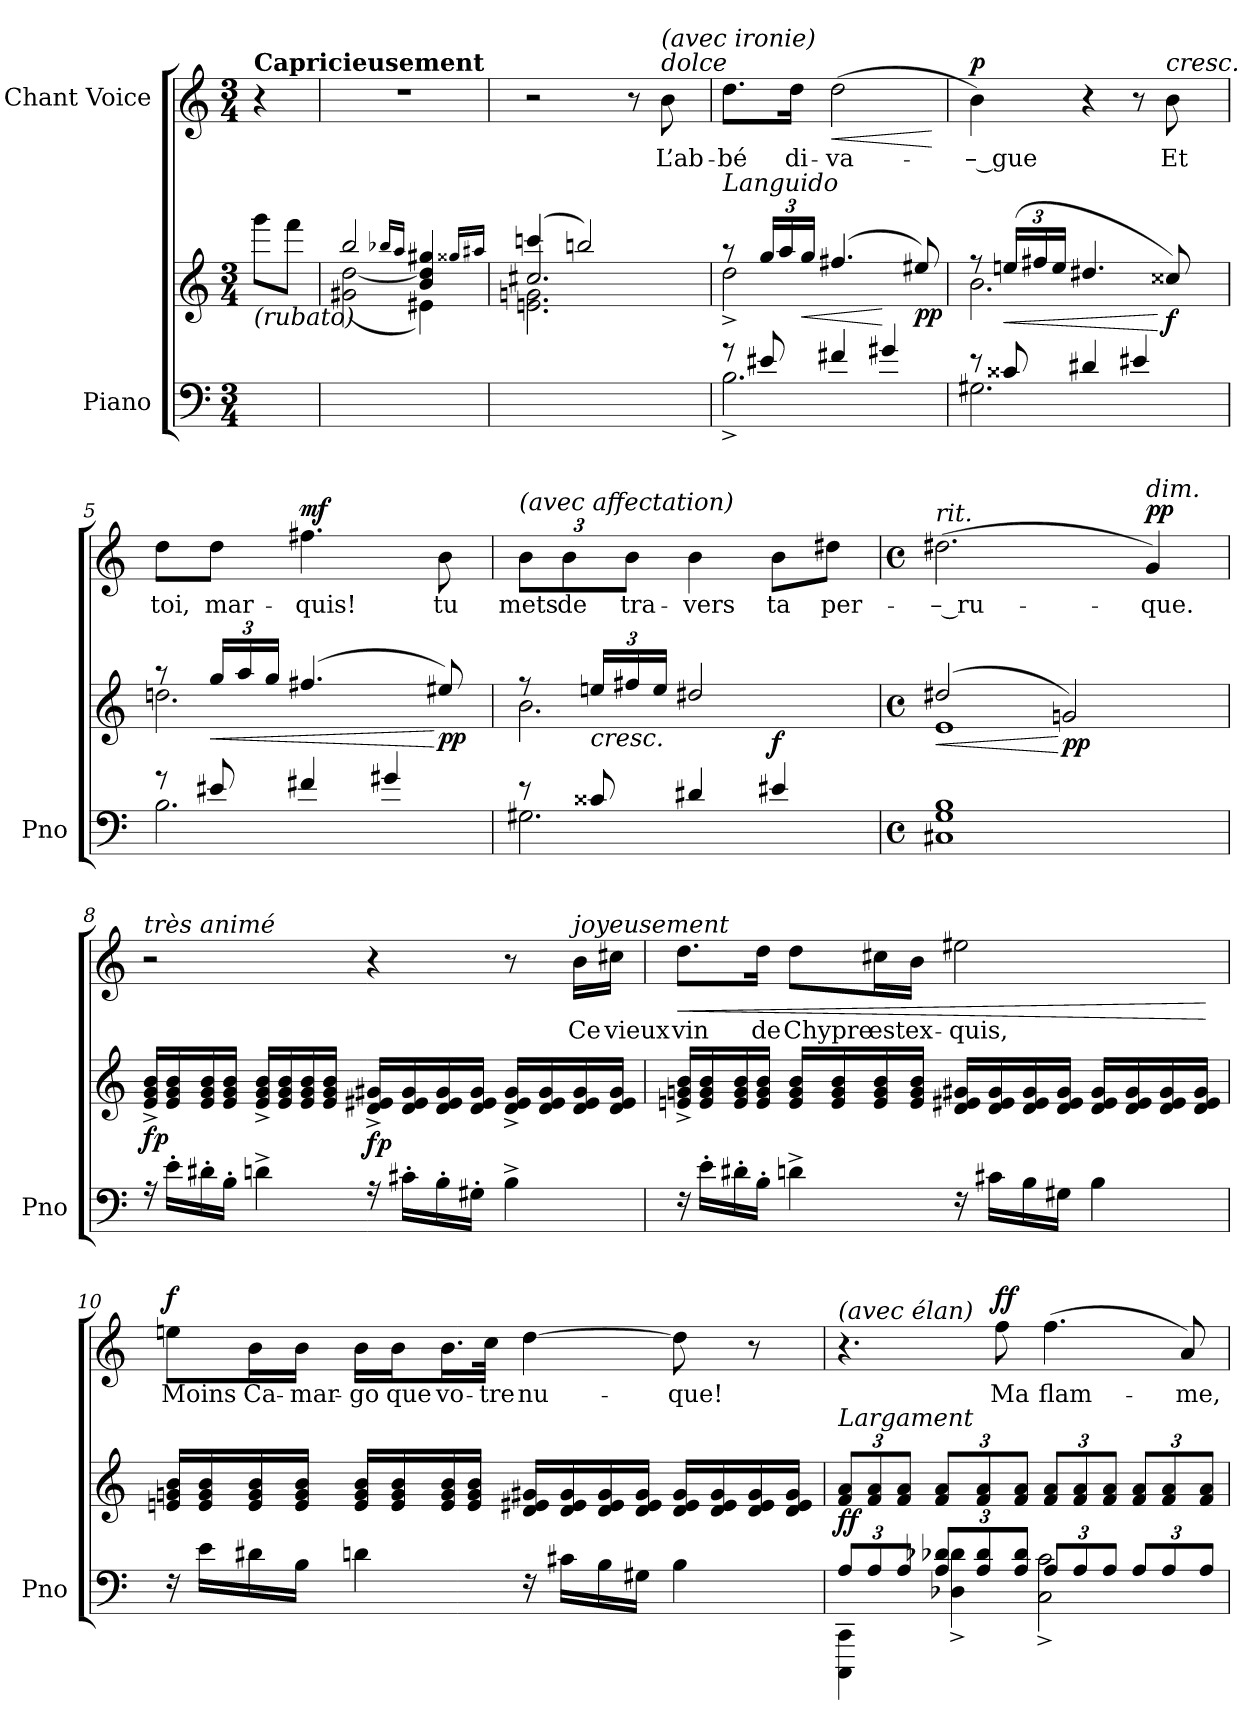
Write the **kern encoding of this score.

**kern	**kern	**dynam	**kern	**text	**dynam
*part2	*part2	*part2	*part1	*part1	*part1
*staff3	*staff2	*staff2/3	*staff1	*staff1	*staff1
*I"Piano	*	*	*I"Chant Voice	*	*
*I'Pno	*	*	*	*	*
*clefF4	*clefG2	*	*clefG2	*	*
*k[]	*k[]	*	*k[]	*	*
*M3/4	*M3/4	*	*M3/4	*	*
=	=	=	=	=	=
!	!	!	!LO:TX:a:B:t=Capricieusement	!	!
!	!LO:TX:b:i:t=(rubato)	!	!	!	!
4ryy	8ggg\L	.	4r	.	.
.	8fff\J	.	.	.	.
=1	=1	=1	=1	=1	=1
*	*^	*	*	*	*
2.ryy	2bb/	(<2g#X\ [2dd\	.	2.r	.	.
.	16qbb-X/LL	.	.	.	.	.
.	16qaa/JJ	.	.	.	.	.
.	4b/ 4dd/] 4gg#X/	4e#X\)	.	.	.	.
*	*v	*v	*	*	*	*
.	16qgg##X/LL	.	.	.	.
.	16qaa#X/JJ	.	.	.	.
=2	=2	=2	=2	=2	=2
*	*^	*	*	*	*
*	*	*^	*	*	*	*
2.ryy	(>4cccn/	2.cc#X/	2.en\ 2.gn\	.	2r	.	.
.	2bbn/)	.	.	.	.	.	.
.	.	.	.	.	8r	.	.
!	!	!	!	!	!LO:TX:a:i:t=dolce	!	!
!	!	!	!	!	!LO:TX:a:i:t=(avec ironie)	!	!
!	!	!	!	!	!	!LO:LY:b	!
.	.	.	.	.	8b\	L’ab-	.
*	*	*v	*v	*	*	*	*
=3	=3	=3	=3	=3	=3	=3
*^	*	*	*	*	*	*
!	!	!LO:TX:a:i:t=Languido	!	!	!	!	!
!	!	!	!	!	!	!LO:LY:b	!
8r	2.B^\	8r	2dd^\	.	8.dd\L	-bé	.
*	*	*Xbrackettup	*	*	*	*	*
8e#X/	.	24gg/LL	.	.	.	.	.
.	.	24aa/	.	.	.	.	.
!	!	!	!	!	!	!LO:LY:b	!
.	.	.	.	.	16dd\Jk	di-	.
!	!	!	!	!LO:HP:b	!	!	!
.	.	24gg/JJ	.	<	.	.	.
!	!	!	!	!	!	!LO:LY:b	!LO:HP:b
4f#X/	.	(>4.ff#X/	.	.	(>2dd\	-va-	<
4g#X/	.	.	4ryy	[	.	.	.
!	!	!	!	!LO:DY:b	!	!	!
.	.	8ee#X/)	.	pp	.	.	.
*v	*v	*	*	*	*	*	*
*	*v	*v	*	*	*	*
.	.	.	.	.	[
!!LO:LB:g=z
=4	=4	=4	=4	=4	=4
*^	*^	*	*	*	*
!	!	!	!	!	!	!LO:LY:b	!LO:DY:a
8r	2.G#X\	8r	2.b\	.	4b!\)	-– gue	p
!	!	!	!	!LO:HP:b	!	!	!
8c##X/	.	(>24een/LL	.	<	.	.	.
.	.	24ff#X/	.	.	.	.	.
.	.	24ee/JJ	.	.	.	.	.
4d#X/	.	4.dd#X/	.	.	4r	.	.
4e#X/	.	.	.	.	8r	.	.
!	!	!	!	!	!LO:TX:a:i:t=cresc.	!	!
!	!	!	!	!LO:DY:n=1:b	!	!LO:LY:b	!
.	.	8cc##X/)	.	[ f	8b\	Et	.
=5	=5	=5	=5	=5	=5	=5	=5
!	!	!	!	!	!	!LO:LY:b	!
8r	2.B\	8r	2.ddn\	.	8dd\L	toi,	.
!	!	!	!	!LO:HP:b	!	!LO:LY:b	!
8e#X/	.	24gg/LL	.	<	8dd\J	mar-	.
.	.	24aa/	.	.	.	.	.
.	.	24gg/JJ	.	.	.	.	.
!	!	!	!	!	!	!LO:LY:b	!LO:DY:a
4f#X/	.	(>4.ff#X/	.	.	4.ff#X\	-quis!	mf
4g#X/	.	.	.	.	.	.	.
!	!	!	!	!LO:DY:n=1:b	!	!LO:LY:b	!
.	.	8ee#X/)	.	[ pp	8b\	tu	.
=6	=6	=6	=6	=6	=6	=6	=6
!	!	!	!	!	!LO:TX:a:i:t=(avec affectation)	!	!
!	!	!	!	!	!	!LO:LY:b	!
8r	2.G#X\	8r	2.b\	.	12b\L	mets	.
!	!	!	!	!	!	!LO:LY:b	!
.	.	.	.	.	12b\	de	.
!	!	!	!	!LO:HP:b	!	!	!
8c##X/	.	24een/LL	.	<	.	.	.
!	!	!	!	!	!	!LO:LY:b	!
.	.	24ff#X/	.	.	12b\J	tra-	.
.	.	24ee/JJ	.	.	.	.	.
!	!	!	!	!	!	!LO:LY:b	!
4d#X/	.	2dd#X/	.	.	4b\	-vers	.
!	!	!	!	!LO:DY:a=2	!	!LO:LY:b	!
4e#X/	.	.	.	f	8b\L	ta	.
!	!	!	!	!	!	!LO:LY:b	!
.	.	.	.	.	8dd#X\J	per-	.
*v	*v	*	*	*	*	*	*
*	*v	*v	*	*	*	*
.	.	[	.	.	.
!!LO:LB:g=z
=7	=7	=7	=7	=7	=7
*M4/4	*M4/4	*	*M4/4	*	*
*met(c)	*met(c)	*	*met(c)	*	*
*	*	*	*MM110	*	*
!	!	!	!LO:TX:a:i:t=rit.	!	!
!	!LO:TX:b:i:t=rit.	!	!	!	!
!	!	!LO:HP:b	!	!LO:LY:b	!
*	*^	*	*	*	*
1C#X 1G 1B	(>2dd#X/	1e	<	(>2.dd#X\	-– ru-	.
!	!	!	!LO:DY:n=1:b	!	!	!
.	2gni/)	.	[ pp	.	.	.
!	!	!	!	!LO:TX:a:i:t=dim.	!	!
!	!	!	!	!	!LO:LY:b	!LO:DY:a
.	.	.	.	4g!/)	-que.	pp
*	*v	*v	*	*	*	*
=8	=8	=8	=8	=8	=8
*	*	*	*MM118	*	*
!	!	!	!LO:TX:a:i:t=très animé	!	!
!	!	!LO:DY:b	!	!	!
16rA	16e/^ 16g/^ 16b/^LL	fp	2r	.	.
16e'\LL	16e/ 16g/ 16b/	.	.	.	.
16d#X'\	16e/ 16g/ 16b/	.	.	.	.
16B'\JJ	16e/ 16g/ 16b/JJ	.	.	.	.
4dn^\	16e/^ 16g/^ 16b/^LL	.	.	.	.
.	16e/ 16g/ 16b/	.	.	.	.
.	16e/ 16g/ 16b/	.	.	.	.
.	16e/ 16g/ 16b/JJ	.	.	.	.
!	!	!LO:DY:b	!	!	!
16rA	16d/^ 16e#X/^ 16g#X/^LL	fp	4r	.	.
16c#X'\LL	16d/ 16e#/ 16g#/	.	.	.	.
16B'\	16d/ 16e#/ 16g#/	.	.	.	.
16G#X'\JJ	16d/ 16e#/ 16g#/JJ	.	.	.	.
4B^\	16d/^ 16e#/^ 16g#/^LL	.	8r	.	.
.	16d/ 16e#/ 16g#/	.	.	.	.
!	!	!	!LO:TX:a:i:t=joyeusement	!	!
!	!	!	!	!LO:LY:b	!
.	16d/ 16e#/ 16g#/	.	16b\LL	Ce	.
!	!	!	!	!LO:LY:b	!
.	16d/ 16e#/ 16g#/JJ	.	16cc#X\JJ	vieux	.
!!LO:PB:g=z
=9	=9	=9	=9	=9	=9
!	!	!	!	!LO:LY:b	!LO:HP:b
16rF	16en/^ 16gn/^ 16b/^LL	.	8.dd\L	vin	<
16e'\LL	16e/ 16g/ 16b/	.	.	.	.
16d#X'\	16e/ 16g/ 16b/	.	.	.	.
!	!	!	!	!LO:LY:b	!
16B'\JJ	16e/ 16g/ 16b/JJ	.	16dd\Jk	de	.
!	!	!	!	!LO:LY:b	!
4dn^\	16e/ 16g/ 16b/LL	.	8dd\L	Chypre	.
.	16e/ 16g/ 16b/	.	.	.	.
!	!	!	!	!LO:LY:b	!
.	16e/ 16g/ 16b/	.	16cc#X\L	est	.
!	!	!	!	!LO:LY:b	!
.	16e/ 16g/ 16b/JJ	.	16b\JJ	ex-	.
!	!	!	!	!LO:LY:b	!
16rF	16d/ 16e#X/ 16g#X/LL	.	2ee#X\	-quis,	.
16c#X\LL	16d/ 16e#/ 16g#/	.	.	.	.
16B\	16d/ 16e#/ 16g#/	.	.	.	.
16G#X\JJ	16d/ 16e#/ 16g#/JJ	.	.	.	.
4B\	16d/ 16e#/ 16g#/LL	.	.	.	.
.	16d/ 16e#/ 16g#/	.	.	.	.
.	16d/ 16e#/ 16g#/	.	.	.	.
.	16d/ 16e#/ 16g#/JJ	.	.	.	.
.	.	.	.	.	[
=10	=10	=10	=10	=10	=10
!	!	!	!	!LO:LY:b	!LO:DY:a
16rF	16en/ 16gn/ 16b/LL	.	8een\L	Moins	f
16e\LL	16e/ 16g/ 16b/	.	.	.	.
!	!	!	!	!LO:LY:b	!
16d#X\	16e/ 16g/ 16b/	.	16b\L	Ca-	.
!	!	!	!	!LO:LY:b	!
16B\JJ	16e/ 16g/ 16b/JJ	.	16b\JJ	-mar-	.
!	!	!	!	!LO:LY:b	!
4dn\	16e/ 16g/ 16b/LL	.	16b\LL	-go	.
!	!	!	!	!LO:LY:b	!
.	16e/ 16g/ 16b/	.	16b\J	que	.
!	!	!	!	!LO:LY:b	!
.	16e/ 16g/ 16b/	.	16.b\L	vo-	.
.	16e/ 16g/ 16b/JJ	.	.	.	.
!	!	!	!	!LO:LY:b	!
.	.	.	32cc\JJk	-tre	.
!	!	!	!	!LO:LY:b	!
16rF	16d/ 16e#X/ 16g#X/LL	.	[4dd\	nu-	.
16c#X\LL	16d/ 16e#/ 16g#/	.	.	.	.
16B\	16d/ 16e#/ 16g#/	.	.	.	.
16G#X\JJ	16d/ 16e#/ 16g#/JJ	.	.	.	.
!	!	!	!	!LO:LY:b	!
4B\	16d/ 16e#/ 16g#/LL	.	8dd!\]	-que!	.
.	16d/ 16e#/ 16g#/	.	.	.	.
.	16d/ 16e#/ 16g#/	.	8r	.	.
.	16d/ 16e#/ 16g#/JJ	.	.	.	.
!!LO:LB:g=z
=11	=11	=11	=11	=11	=11
*Xbrackettup	*	*	*	*	*
*^	*	*	*	*	*
!	!	!	!	!LO:TX:a:i:t=(avec élan)	!	!
!	!	!LO:TX:a:i:t=Largament	!	!	!	!
!	!	!	!LO:DY:b	!	!	!
12A/L	4CCC\ 4CC\	12f/ 12a/L	ff	4.r	.	.
12A/	.	12f/ 12a/	.	.	.	.
12A/J	.	12f/ 12a/J	.	.	.	.
12A/ 12d-X/L	4D-X\^ 4d-\^	12f/ 12a/L	.	.	.	.
12A/ 12d-/	.	12f/ 12a/	.	.	.	.
!	!	!	!	!	!LO:LY:b	!LO:DY:a
.	.	.	.	8ff\	Ma	ff
12A/ 12d-/J	.	12f/ 12a/J	.	.	.	.
!	!	!	!	!	!LO:LY:b	!
12A/L	2C\^ 2c\^	12f/ 12a/L	.	(>4.ff\	flam-	.
12A/	.	12f/ 12a/	.	.	.	.
12A/J	.	12f/ 12a/J	.	.	.	.
12A/L	.	12f/ 12a/L	.	.	.	.
12A/	.	12f/ 12a/	.	.	.	.
!	!	!	!	!	!LO:LY:b	!
.	.	.	.	8a/)	-me,	.
12A/J	.	12f/ 12a/J	.	.	.	.
*v	*v	*	*	*	*	*
=	=	=	=	=	=
*-	*-	*-	*-	*-	*-
